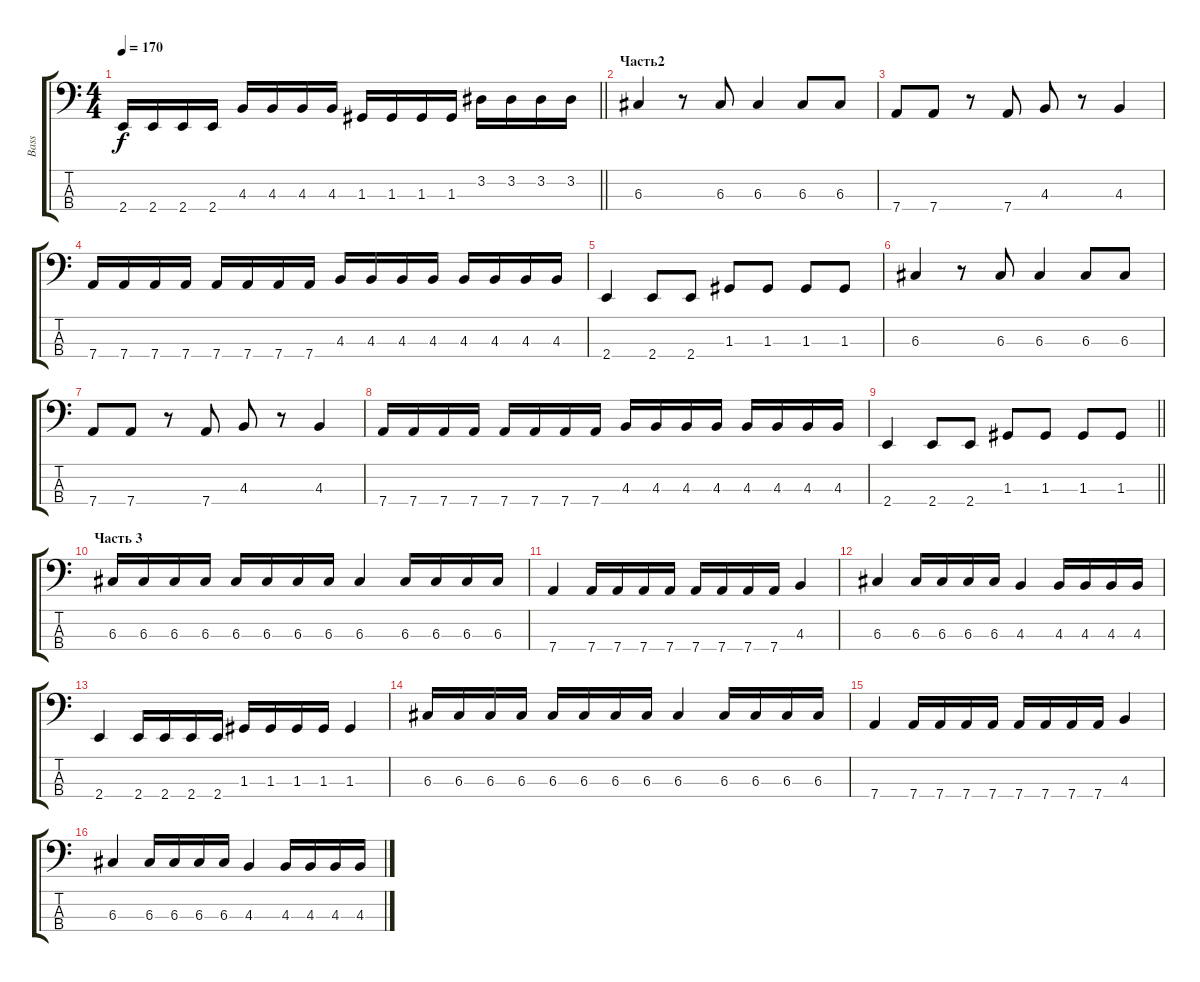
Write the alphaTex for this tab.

\track ("Bass" "Bass") {instrument electricbasspick}
\staff {score tabs}
\tuning (F2 C2 G1 D1) {hide}
\ts (4 4)
\tempo 170
\clef f4
\barLineRight lightlight
\ks c
2.4.16{dy f} 2.4.16 2.4.16 2.4.16 4.3.16 4.3.16 4.3.16 4.3.16 1.3.16 1.3.16 1.3.16 1.3.16 3.2.16 3.2.16 3.2.16 3.2.16 |
\section ("" "Часть2")
6.3.4 r.8 6.3.8 6.3.4 6.3.8 6.3.8 |
7.4.8 7.4.8 r.8 7.4.8 4.3.8 r.8 4.3.4 |
7.4.16 7.4.16 7.4.16 7.4.16 7.4.16 7.4.16 7.4.16 7.4.16 4.3.16 4.3.16 4.3.16 4.3.16 4.3.16 4.3.16 4.3.16 4.3.16 |
2.4.4 2.4.8 2.4.8 1.3.8 1.3.8 1.3.8 1.3.8 |
6.3.4 r.8 6.3.8 6.3.4 6.3.8 6.3.8 |
7.4.8 7.4.8 r.8 7.4.8 4.3.8 r.8 4.3.4 |
7.4.16 7.4.16 7.4.16 7.4.16 7.4.16 7.4.16 7.4.16 7.4.16 4.3.16 4.3.16 4.3.16 4.3.16 4.3.16 4.3.16 4.3.16 4.3.16 |
\barLineRight lightlight
2.4.4 2.4.8 2.4.8 1.3.8 1.3.8 1.3.8 1.3.8 |
\section ("" "Часть 3")
6.3.16 6.3.16 6.3.16 6.3.16 6.3.16 6.3.16 6.3.16 6.3.16 6.3.4 6.3.16 6.3.16 6.3.16 6.3.16 |
7.4.4 7.4.16 7.4.16 7.4.16 7.4.16 7.4.16 7.4.16 7.4.16 7.4.16 4.3.4 |
6.3.4 6.3.16 6.3.16 6.3.16 6.3.16 4.3.4 4.3.16 4.3.16 4.3.16 4.3.16 |
2.4.4 2.4.16 2.4.16 2.4.16 2.4.16 1.3.16 1.3.16 1.3.16 1.3.16 1.3.4 |
6.3.16 6.3.16 6.3.16 6.3.16 6.3.16 6.3.16 6.3.16 6.3.16 6.3.4 6.3.16 6.3.16 6.3.16 6.3.16 |
7.4.4 7.4.16 7.4.16 7.4.16 7.4.16 7.4.16 7.4.16 7.4.16 7.4.16 4.3.4 |
6.3.4 6.3.16 6.3.16 6.3.16 6.3.16 4.3.4 4.3.16 4.3.16 4.3.16 4.3.16
